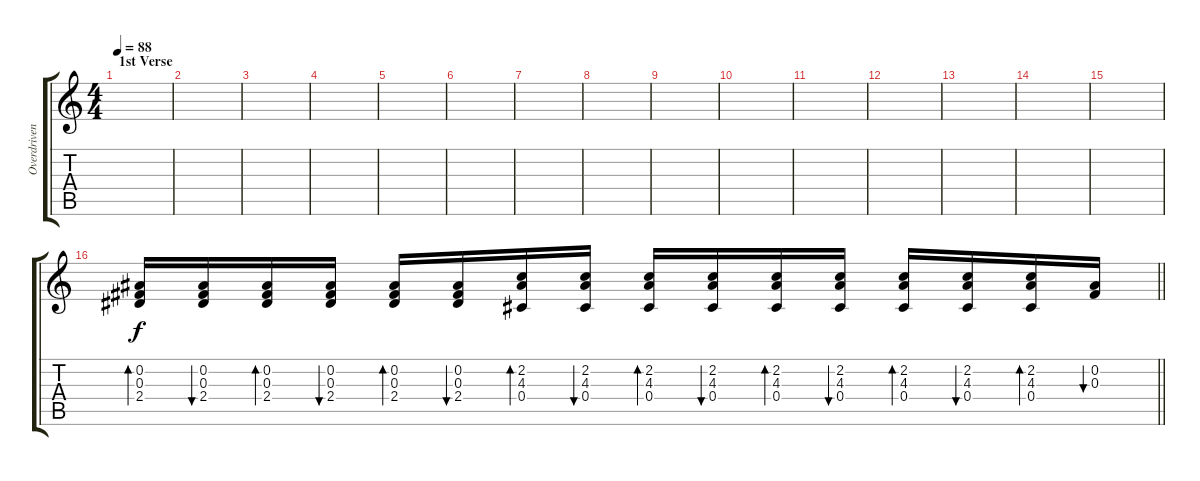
\track ("Overdriven Guitar R" "Overdriven") {instrument overdrivenguitar}
\staff {score tabs}
\tuning (Eb4 Bb3 Gb3 Db3 Ab2 Db2) {hide}
\ts (4 4)
\section ("" "1st Verse")
\tempo 88
\clef g2
\ks c
|
|
|
|
|
|
|
|
|
|
|
|
|
|
|
\barLineRight lightlight
(0.2 0.3 2.4).16{bd 30 volume 8} (0.2 0.3 2.4).16{bu 60} (0.2 0.3 2.4).16{bd 30} (0.2 0.3 2.4).16{bu 30} (0.2 0.3 2.4).16{bd 30} (0.2 0.3 2.4).16{bu 60} (2.2 4.3 0.4).16{bd 30} (2.2 4.3 0.4).16{bu 60} (2.2 4.3 0.4).16{bd 30} (2.2 4.3 0.4).16{bu 30} (2.2 4.3 0.4).16{bd 30} (2.2 4.3 0.4).16{bu 30} (2.2 4.3 0.4).16{bd 30} (2.2 4.3 0.4).16{bu 30} (2.2 4.3 0.4).16{bd 30} (0.2 0.3).16{bu 30}
